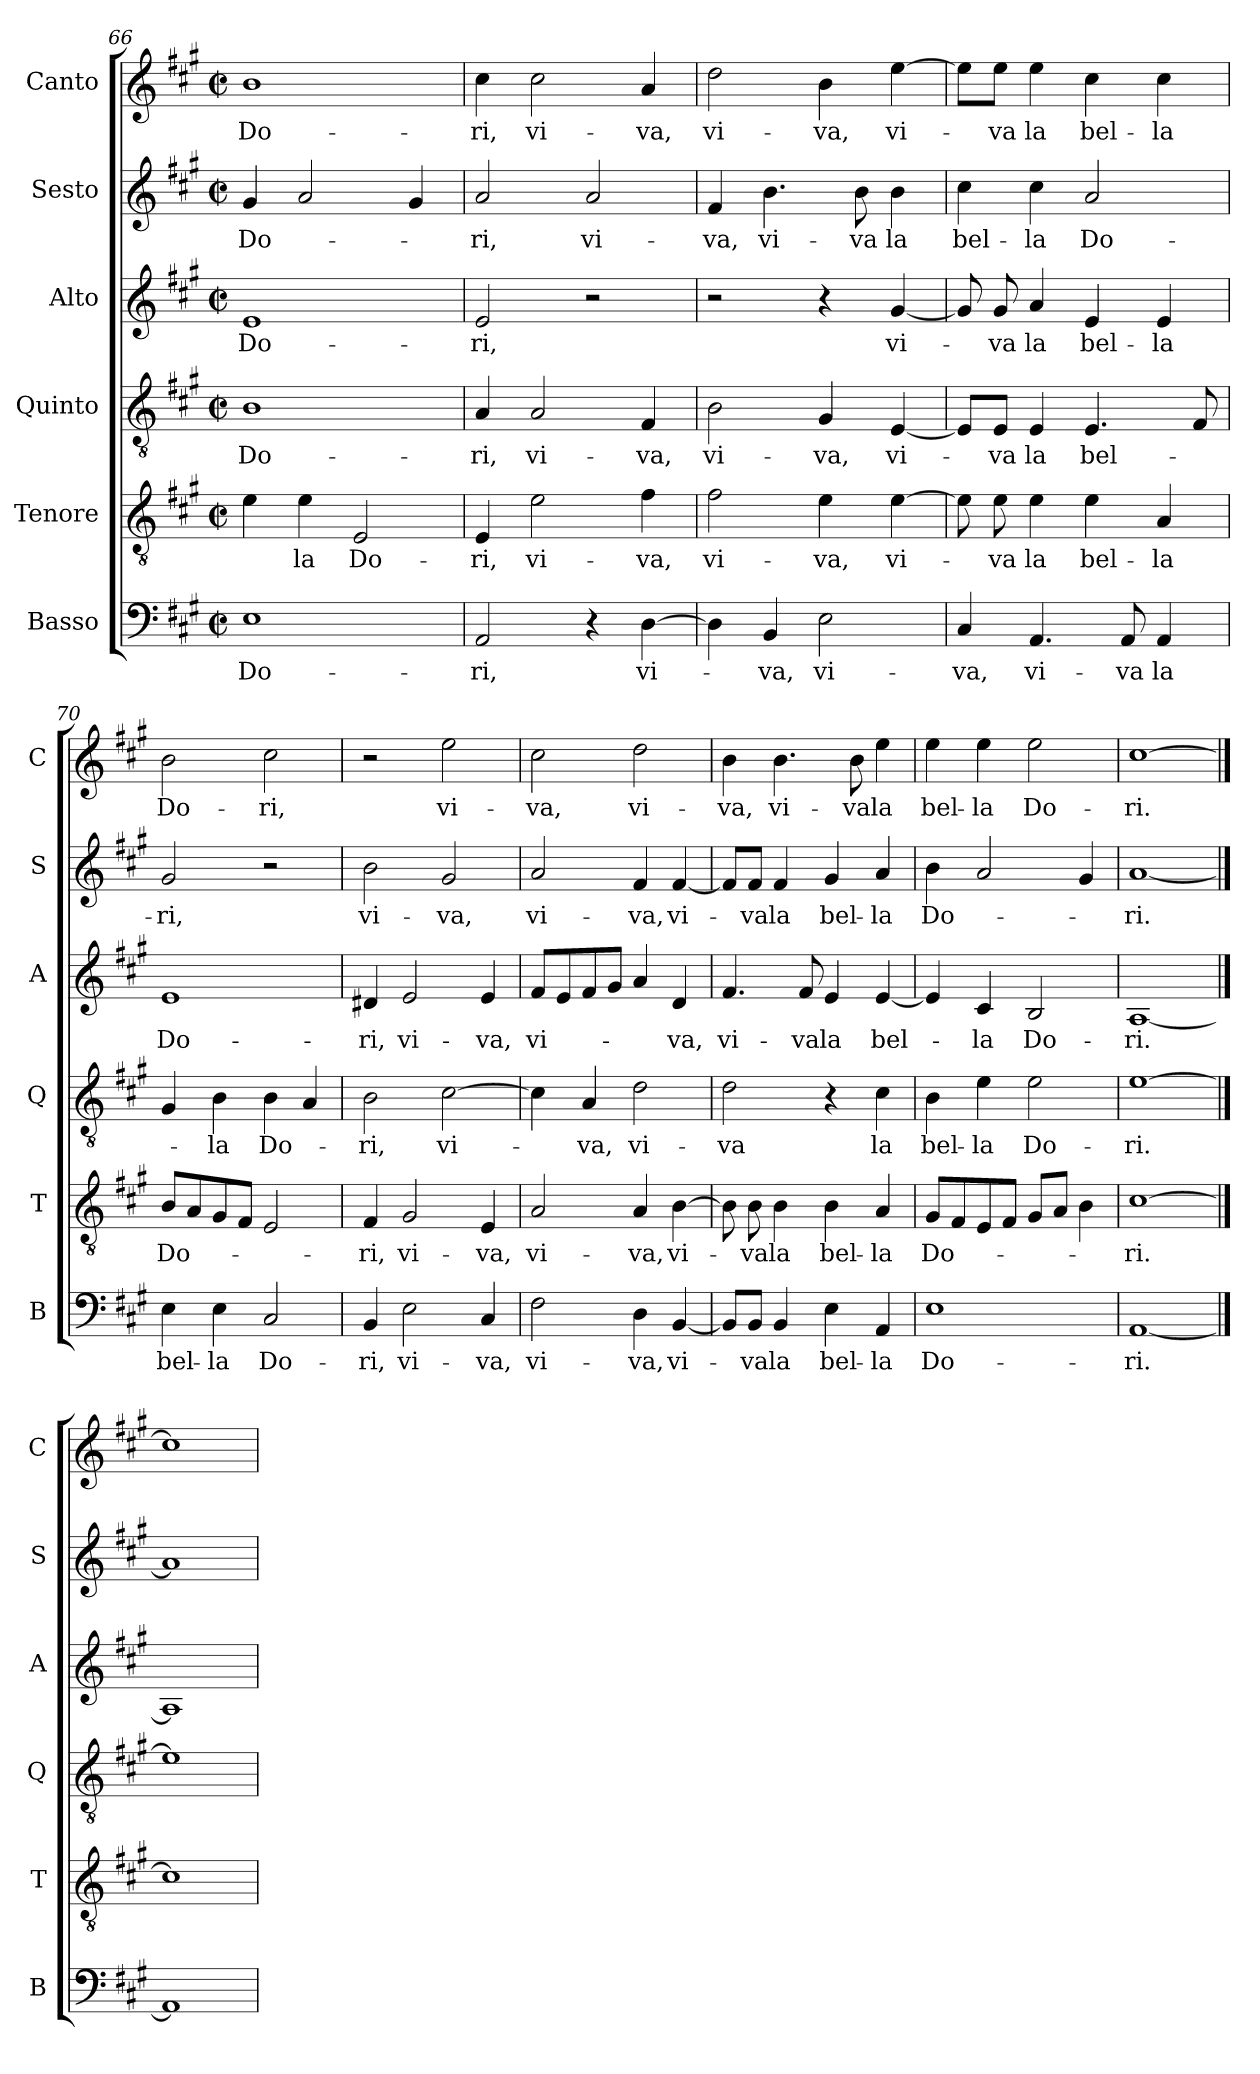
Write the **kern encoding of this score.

**kern	**text	**kern	**text	**kern	**text	**kern	**text	**kern	**text	**kern	**text
*part6	*part6	*part5	*part5	*part4	*part4	*part3	*part3	*part2	*part2	*part1	*part1
*staff6	*staff6	*staff5	*staff5	*staff4	*staff4	*staff3	*staff3	*staff2	*staff2	*staff1	*staff1
*I"Basso	*	*I"Tenore	*	*I"Quinto	*	*I"Alto	*	*I"Sesto	*	*I"Canto	*
*I'B	*	*I'T	*	*I'Q	*	*I'A	*	*I'S	*	*I'C	*
*clefF4	*	*clefGv2	*	*clefGv2	*	*clefG2	*	*clefG2	*	*clefG2	*
*k[f#c#g#]	*	*k[f#c#g#]	*	*k[f#c#g#]	*	*k[f#c#g#]	*	*k[f#c#g#]	*	*k[f#c#g#]	*
*A:	*	*A:	*	*A:	*	*A:	*	*A:	*	*A:	*
*M2/2	*	*M2/2	*	*M2/2	*	*M2/2	*	*M2/2	*	*M2/2	*
*met(c|)	*	*met(c|)	*	*met(c|)	*	*met(c|)	*	*met(c|)	*	*met(c|)	*
=66	=66	=66	=66	=66	=66	=66	=66	=66	=66	=66	=66
!	!LO:LY:b	!	!	!	!LO:LY:b	!	!LO:LY:b	!	!LO:LY:b	!	!LO:LY:b
1E	Do-	4e\	.	1B	Do-	1e	Do-	4g#/	Do-	1b	Do-
!	!	!	!LO:LY:b	!	!	!	!	!	!	!	!
.	.	4e\	-la	.	.	.	.	2a/	.	.	.
!	!	!	!LO:LY:b	!	!	!	!	!	!	!	!
.	.	2E/	Do-	.	.	.	.	.	.	.	.
.	.	.	.	.	.	.	.	4g#/	.	.	.
=67	=67	=67	=67	=67	=67	=67	=67	=67	=67	=67	=67
!	!LO:LY:b	!	!LO:LY:b	!	!LO:LY:b	!	!LO:LY:b	!	!LO:LY:b	!	!LO:LY:b
2AA/	-ri,	4E/	-ri,	4A/	-ri,	2e/	-ri,	2a/	-ri,	4cc#\	-ri,
!	!	!	!LO:LY:b	!	!LO:LY:b	!	!	!	!	!	!LO:LY:b
.	.	2e\	vi-	2A/	vi-	.	.	.	.	2cc#\	vi-
!	!	!	!	!	!	!	!	!	!LO:LY:b	!	!
4r	.	.	.	.	.	2r	.	2a/	vi-	.	.
!	!LO:LY:b	!	!LO:LY:b	!	!LO:LY:b	!	!	!	!	!	!LO:LY:b
[4D\	vi-	4f#\	-va,	4F#/	-va,	.	.	.	.	4a/	-va,
=68	=68	=68	=68	=68	=68	=68	=68	=68	=68	=68	=68
!	!	!	!LO:LY:b	!	!LO:LY:b	!	!	!	!LO:LY:b	!	!LO:LY:b
4D\]	.	2f#\	vi-	2B\	vi-	2r	.	4f#/	-va,	2dd\	vi-
!	!LO:LY:b	!	!	!	!	!	!	!	!LO:LY:b	!	!
4BB/	-va,	.	.	.	.	.	.	4.b\	vi-	.	.
!	!LO:LY:b	!	!LO:LY:b	!	!LO:LY:b	!	!	!	!	!	!LO:LY:b
2E\	vi-	4e\	-va,	4G#/	-va,	4r	.	.	.	4b\	-va,
!	!	!	!	!	!	!	!	!	!LO:LY:b	!	!
.	.	.	.	.	.	.	.	8b\	-va	.	.
!	!	!	!LO:LY:b	!	!LO:LY:b	!	!LO:LY:b	!	!LO:LY:b	!	!LO:LY:b
.	.	[4e\	vi-	[4E/	vi-	[4g#/	vi-	4b\	la	[4ee\	vi-
=69	=69	=69	=69	=69	=69	=69	=69	=69	=69	=69	=69
!	!LO:LY:b	!	!	!	!	!	!	!	!LO:LY:b	!	!
4C#/	-va,	8e\]	.	8E/L]	.	8g#/]	.	4cc#\	bel-	8ee\L]	.
!	!	!	!LO:LY:b	!	!LO:LY:b	!	!LO:LY:b	!	!	!	!LO:LY:b
.	.	8e\	-va	8E/J	-va	8g#/	-va	.	.	8ee\J	-va
!	!LO:LY:b	!	!LO:LY:b	!	!LO:LY:b	!	!LO:LY:b	!	!LO:LY:b	!	!LO:LY:b
4.AA/	vi-	4e\	la	4E/	la	4a/	la	4cc#\	-la	4ee\	la
!	!	!	!LO:LY:b	!	!LO:LY:b	!	!LO:LY:b	!	!LO:LY:b	!	!LO:LY:b
.	.	4e\	bel-	4.E/	bel-	4e/	bel-	2a/	Do-	4cc#\	bel-
!	!LO:LY:b	!	!	!	!	!	!	!	!	!	!
8AA/	-va	.	.	.	.	.	.	.	.	.	.
!	!LO:LY:b	!	!LO:LY:b	!	!	!	!LO:LY:b	!	!	!	!LO:LY:b
4AA/	la	4A/	-la	.	.	4e/	-la	.	.	4cc#\	-la
.	.	.	.	8F#/	.	.	.	.	.	.	.
!!LO:PB:g=z
=70	=70	=70	=70	=70	=70	=70	=70	=70	=70	=70	=70
!	!LO:LY:b	!	!LO:LY:b	!	!	!	!LO:LY:b	!	!LO:LY:b	!	!LO:LY:b
4E\	bel-	8B/L	Do-	4G#/	.	1e	Do-	2g#/	-ri,	2b\	Do-
.	.	8A/	.	.	.	.	.	.	.	.	.
!	!LO:LY:b	!	!	!	!LO:LY:b	!	!	!	!	!	!
4E\	-la	8G#/	.	4B\	-la	.	.	.	.	.	.
.	.	8F#/J	.	.	.	.	.	.	.	.	.
!	!LO:LY:b	!	!	!	!LO:LY:b	!	!	!	!	!	!LO:LY:b
2C#/	Do-	2E/	.	4B\	Do-	.	.	2r	.	2cc#\	-ri,
.	.	.	.	4A/	.	.	.	.	.	.	.
=71	=71	=71	=71	=71	=71	=71	=71	=71	=71	=71	=71
!	!LO:LY:b	!	!LO:LY:b	!	!LO:LY:b	!	!LO:LY:b	!	!LO:LY:b	!	!
4BB/	-ri,	4F#/	-ri,	2B\	-ri,	4d#X/	-ri,	2b\	vi-	2r	.
!	!LO:LY:b	!	!LO:LY:b	!	!	!	!LO:LY:b	!	!	!	!
2E\	vi-	2G#/	vi-	.	.	2e/	vi-	.	.	.	.
!	!	!	!	!	!LO:LY:b	!	!	!	!LO:LY:b	!	!LO:LY:b
.	.	.	.	[2c#\	vi-	.	.	2g#/	-va,	2ee\	vi-
!	!LO:LY:b	!	!LO:LY:b	!	!	!	!LO:LY:b	!	!	!	!
4C#/	-va,	4E/	-va,	.	.	4e/	-va,	.	.	.	.
=72	=72	=72	=72	=72	=72	=72	=72	=72	=72	=72	=72
!	!LO:LY:b	!	!LO:LY:b	!	!	!	!LO:LY:b	!	!LO:LY:b	!	!LO:LY:b
2F#\	vi-	2A/	vi-	4c#\]	.	8f#/L	vi-	2a/	vi-	2cc#\	-va,
.	.	.	.	.	.	8e/	.	.	.	.	.
!	!	!	!	!	!LO:LY:b	!	!	!	!	!	!
.	.	.	.	4A/	-va,	8f#/	.	.	.	.	.
.	.	.	.	.	.	8g#/J	.	.	.	.	.
!	!LO:LY:b	!	!LO:LY:b	!	!LO:LY:b	!	!	!	!LO:LY:b	!	!LO:LY:b
4D\	-va,	4A/	-va,	2d\	vi-	4a/	.	4f#/	-va,	2dd\	vi-
!	!LO:LY:b	!	!LO:LY:b	!	!	!	!LO:LY:b	!	!LO:LY:b	!	!
[4BB/	vi-	[4B\	vi-	.	.	4d/	-va,	[4f#/	vi-	.	.
=73	=73	=73	=73	=73	=73	=73	=73	=73	=73	=73	=73
!	!	!	!	!	!LO:LY:b	!	!LO:LY:b	!	!	!	!LO:LY:b
8BB/L]	.	8B\]	.	2d\	-va	4.f#/	vi-	8f#/L]	.	4b\	-va,
!	!LO:LY:b	!	!LO:LY:b	!	!	!	!	!	!LO:LY:b	!	!
8BB/J	-va	8B\	-va	.	.	.	.	8f#/J	-va	.	.
!	!LO:LY:b	!	!LO:LY:b	!	!	!	!	!	!LO:LY:b	!	!LO:LY:b
4BB/	la	4B\	la	.	.	.	.	4f#/	la	4.b\	vi-
!	!	!	!	!	!	!	!LO:LY:b	!	!	!	!
.	.	.	.	.	.	8f#/	-va	.	.	.	.
!	!LO:LY:b	!	!LO:LY:b	!	!	!	!LO:LY:b	!	!LO:LY:b	!	!
4E\	bel-	4B\	bel-	4r	.	4e/	la	4g#/	bel-	.	.
!	!	!	!	!	!	!	!	!	!	!	!LO:LY:b
.	.	.	.	.	.	.	.	.	.	8b\	-va
!	!LO:LY:b	!	!LO:LY:b	!	!LO:LY:b	!	!LO:LY:b	!	!LO:LY:b	!	!LO:LY:b
4AA/	-la	4A/	-la	4c#\	la	[4e/	bel-	4a/	-la	4ee\	la
=74	=74	=74	=74	=74	=74	=74	=74	=74	=74	=74	=74
!	!LO:LY:b	!	!LO:LY:b	!	!LO:LY:b	!	!	!	!LO:LY:b	!	!LO:LY:b
1E	Do-	8G#/L	Do-	4B\	bel-	4e/]	.	4b\	Do-	4ee\	bel-
.	.	8F#/	.	.	.	.	.	.	.	.	.
!	!	!	!	!	!LO:LY:b	!	!LO:LY:b	!	!	!	!LO:LY:b
.	.	8E/	.	4e\	-la	4c#/	-la	2a/	.	4ee\	-la
.	.	8F#/J	.	.	.	.	.	.	.	.	.
!	!	!	!	!	!LO:LY:b	!	!LO:LY:b	!	!	!	!LO:LY:b
.	.	8G#/L	.	2e\	Do-	2B/	Do-	.	.	2ee\	Do-
.	.	8A/J	.	.	.	.	.	.	.	.	.
.	.	4B\	.	.	.	.	.	4g#/	.	.	.
=75	=75	=75	=75	=75	=75	=75	=75	=75	=75	=75	=75
!	!LO:LY:b	!	!LO:LY:b	!	!LO:LY:b	!	!LO:LY:b	!	!LO:LY:b	!	!LO:LY:b
[1AA	-ri.	[1c#	-ri.	[1e	-ri.	[1A	-ri.	[1a	-ri.	[1cc#	-ri.
==76	==76	==76	==76	==76	==76	==76	==76	==76	==76	==76	==76
1AA]	.	1c#]	.	1e]	.	1A]	.	1a]	.	1cc#]	.
=	=	=	=	=	=	=	=	=	=	=	=
*-	*-	*-	*-	*-	*-	*-	*-	*-	*-	*-	*-
